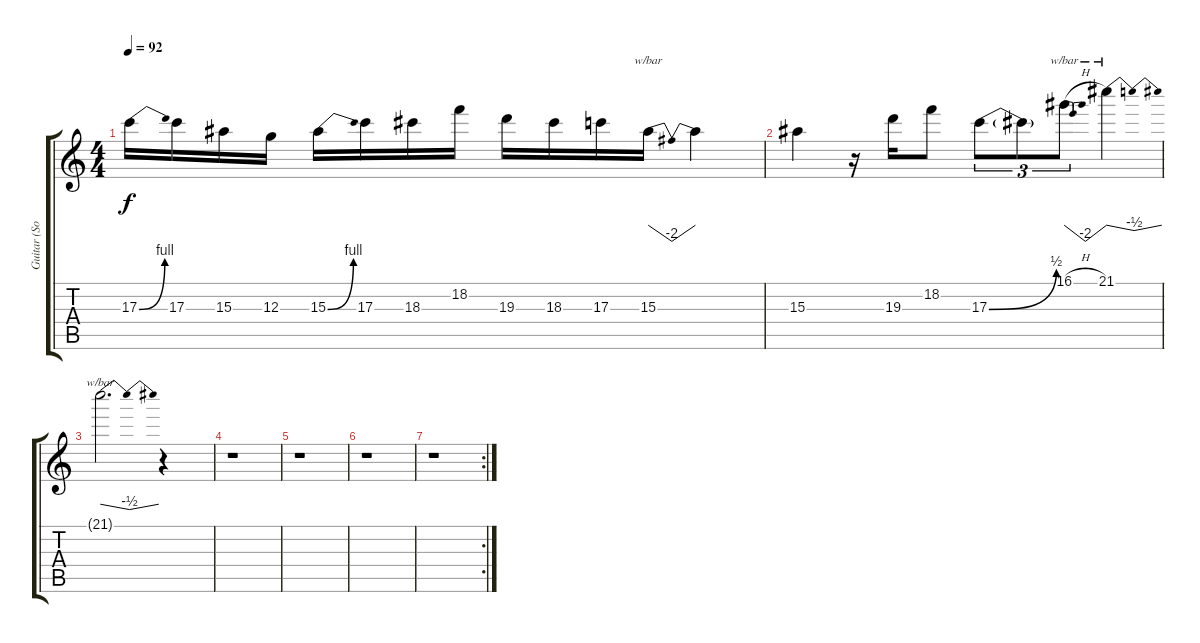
\track ("Guitar (Solo)" "Guitar (So") {instrument overdrivenguitar}
\staff {score tabs}
\tuning (E4 B3 G3 D3 A2 E2) {hide}
\ts (4 4)
\tempo 92
\clef g2
\ks c
17.3{be (bend 0 0 60 4)}.16{dy f} 17.3.16 15.3.16 12.3.16 15.3{be (bend 0 0 60 4)}.16 17.3.16 18.3.16 18.2.16 19.3.16 18.3.16 17.3.16 15.3.16{tbe (dip default 0 0 30 -8 60 0)} 15.3{t}.4 |
15.3.4 r.16 19.3.16 18.2.8 17.3{be (bend 0 0 60 2)}.8{tu (3 2)} 17.3{t}.8{tu (3 2)} 16.1{h}.8{tu (3 2) tbe (dip default 0 0 30 -8 60 0)} 21.1.4{tbe (dip default 0 0 30 -2 60 0)} |
21.1{t}.2{d tbe (dip default 0 0 30 -2 60 0)} r.4 |
r.1 |
r.1 |
r.1 |
\rc 2
r.1
